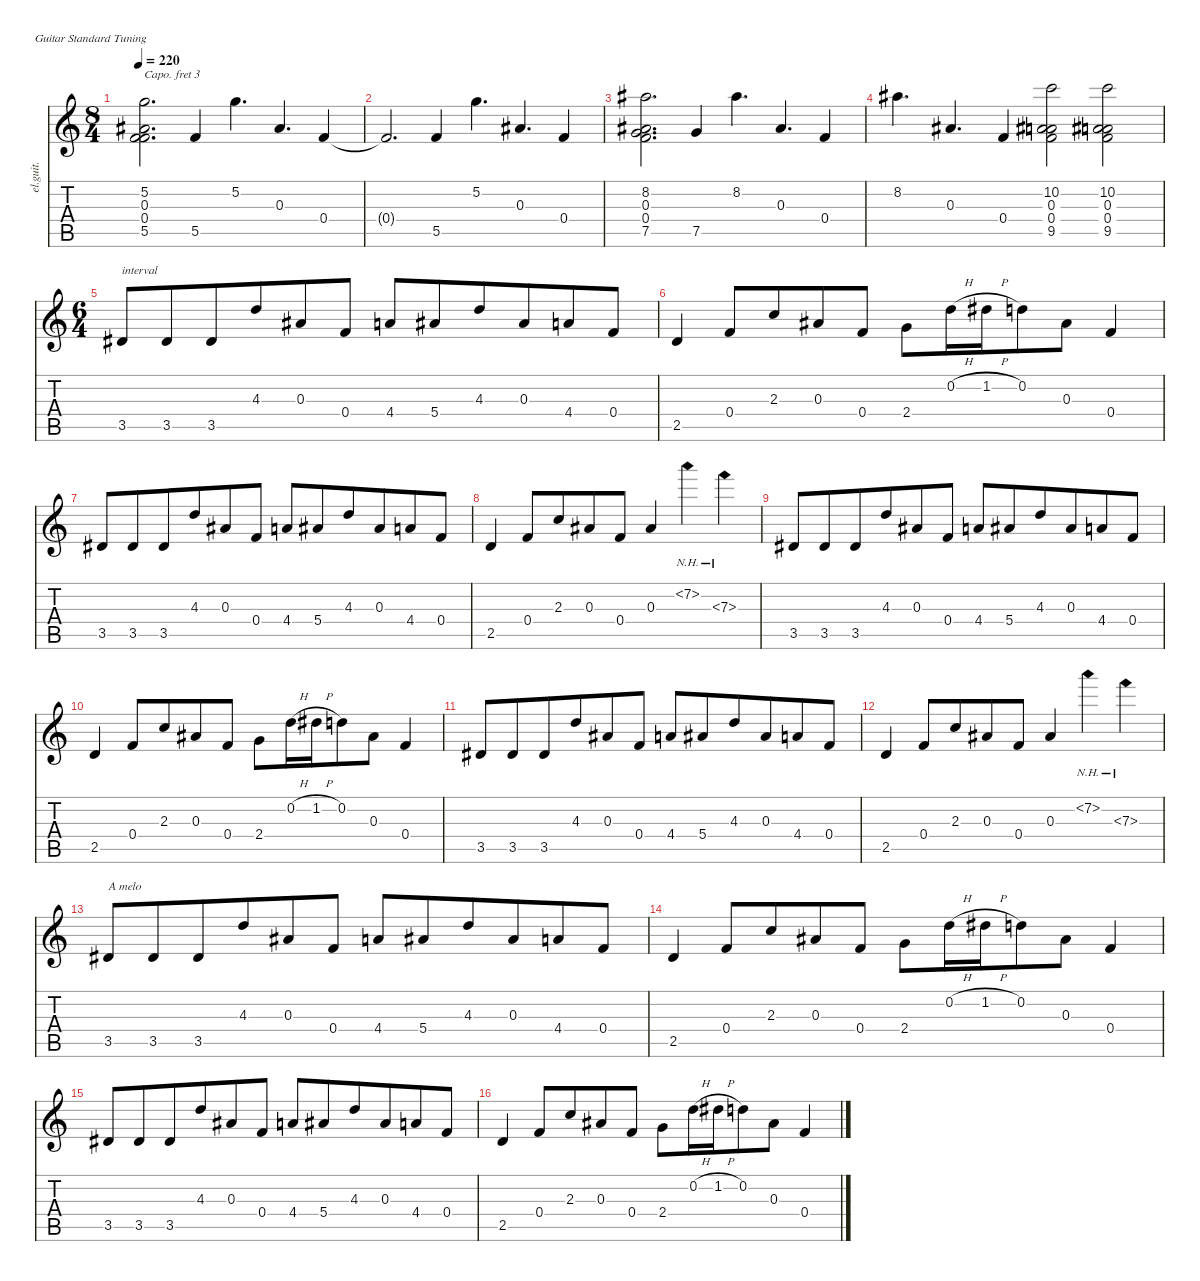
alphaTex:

\defaultSystemsLayout 4
\hideDynamics
\bracketExtendMode nobrackets
\otherSystemsTrackNameOrientation horizontal
\track ("Clean Guitar" "el.guit.") {instrument electricguitarclean}
\staff {score tabs}
\capo 3
\tuning (E4 B3 G3 D3 A2 E2)
\ts (8 4)
\tempo 220
\clef g2
\ks c
(5.5 5.2 0.3{acc #} 0.4).2{d dy mf beam Down} 5.5.4{beam Up} 5.2.4{d beam Down} 0.3{acc #}.4{d beam Up} 0.4.4{beam Up} |
0.4{t}.2{d beam Up} 5.5.4{beam Up} 5.2.4{d beam Down} 0.3{acc #}.4{d beam Up} 0.4.4{beam Up} |
(7.5 0.4 0.3{acc #} 8.2{acc #}).2{d beam Down} 7.5.4{beam Up} 8.2{acc #}.4{d beam Down} 0.3{acc #}.4{d beam Up} 0.4.4{beam Up} |
8.2{acc #}.4{d beam Down} 0.3{acc #}.4{d beam Up} 0.4.4{beam Up} (9.5 0.4 0.3{acc #} 10.2).2{beam Down} (9.5 0.4 0.3{acc #} 10.2).2{beam Down} |
\ts (6 4)
\beaming (8 6 6)
3.5{acc #}.8{txt "interval" beam Up} 3.5{acc #}.8{beam Up} 3.5{acc #}.8{beam Up} 4.3.8{beam Up} 0.3{acc #}.8{beam Up} 0.4.8{beam Up} 4.4.8{beam Up} 5.4{acc #}.8{beam Up} 4.3.8{beam Up} 0.3{acc #}.8{beam Up} 4.4.8{beam Up} 0.4.8{beam Up} |
2.5.4{beam Up} 0.4.8{beam Up} 2.3.8{beam Up} 0.3{acc #}.8{beam Up} 0.4.8{beam Up} 2.4.8{beam Down} 0.2{h}.16{beam Down} 1.2{h acc #}.16{beam Down} 0.2.8{beam Down} 0.3{acc #}.8{beam Down} 0.4.4{beam Up} |
3.5{acc #}.8{beam Up} 3.5{acc #}.8{beam Up} 3.5{acc #}.8{beam Up} 4.3.8{beam Up} 0.3{acc #}.8{beam Up} 0.4.8{beam Up} 4.4.8{beam Up} 5.4{acc #}.8{beam Up} 4.3.8{beam Up} 0.3{acc #}.8{beam Up} 4.4.8{beam Up} 0.4.8{beam Up} |
2.5.4{beam Up} 0.4.8{beam Up} 2.3.8{beam Up} 0.3{acc #}.8{beam Up} 0.4.8{beam Up} 0.3{acc #}.4{beam Up} 7.2{nh}.4{beam Down} 7.3{nh}.4{beam Down} |
3.5{acc #}.8{beam Up} 3.5{acc #}.8{beam Up} 3.5{acc #}.8{beam Up} 4.3.8{beam Up} 0.3{acc #}.8{beam Up} 0.4.8{beam Up} 4.4.8{beam Up} 5.4{acc #}.8{beam Up} 4.3.8{beam Up} 0.3{acc #}.8{beam Up} 4.4.8{beam Up} 0.4.8{beam Up} |
2.5.4{beam Up} 0.4.8{beam Up} 2.3.8{beam Up} 0.3{acc #}.8{beam Up} 0.4.8{beam Up} 2.4.8{beam Down} 0.2{h}.16{beam Down} 1.2{h acc #}.16{beam Down} 0.2.8{beam Down} 0.3{acc #}.8{beam Down} 0.4.4{beam Up} |
3.5{acc #}.8{beam Up} 3.5{acc #}.8{beam Up} 3.5{acc #}.8{beam Up} 4.3.8{beam Up} 0.3{acc #}.8{beam Up} 0.4.8{beam Up} 4.4.8{beam Up} 5.4{acc #}.8{beam Up} 4.3.8{beam Up} 0.3{acc #}.8{beam Up} 4.4.8{beam Up} 0.4.8{beam Up} |
2.5.4{beam Up} 0.4.8{beam Up} 2.3.8{beam Up} 0.3{acc #}.8{beam Up} 0.4.8{beam Up} 0.3{acc #}.4{beam Up} 7.2{nh}.4{beam Down} 7.3{nh}.4{beam Down} |
3.5{acc #}.8{txt "A melo" beam Up} 3.5{acc #}.8{beam Up} 3.5{acc #}.8{beam Up} 4.3.8{beam Up} 0.3{acc #}.8{beam Up} 0.4.8{beam Up} 4.4.8{beam Up} 5.4{acc #}.8{beam Up} 4.3.8{beam Up} 0.3{acc #}.8{beam Up} 4.4.8{beam Up} 0.4.8{beam Up} |
2.5.4{beam Up} 0.4.8{beam Up} 2.3.8{beam Up} 0.3{acc #}.8{beam Up} 0.4.8{beam Up} 2.4.8{beam Down} 0.2{h}.16{beam Down} 1.2{h acc #}.16{beam Down} 0.2.8{beam Down} 0.3{acc #}.8{beam Down} 0.4.4{beam Up} |
3.5{acc #}.8{beam Up} 3.5{acc #}.8{beam Up} 3.5{acc #}.8{beam Up} 4.3.8{beam Up} 0.3{acc #}.8{beam Up} 0.4.8{beam Up} 4.4.8{beam Up} 5.4{acc #}.8{beam Up} 4.3.8{beam Up} 0.3{acc #}.8{beam Up} 4.4.8{beam Up} 0.4.8{beam Up} |
2.5.4{beam Up} 0.4.8{beam Up} 2.3.8{beam Up} 0.3{acc #}.8{beam Up} 0.4.8{beam Up} 2.4.8{beam Down} 0.2{h}.16{beam Down} 1.2{h acc #}.16{beam Down} 0.2.8{beam Down} 0.3{acc #}.8{beam Down} 0.4.4{beam Up}
